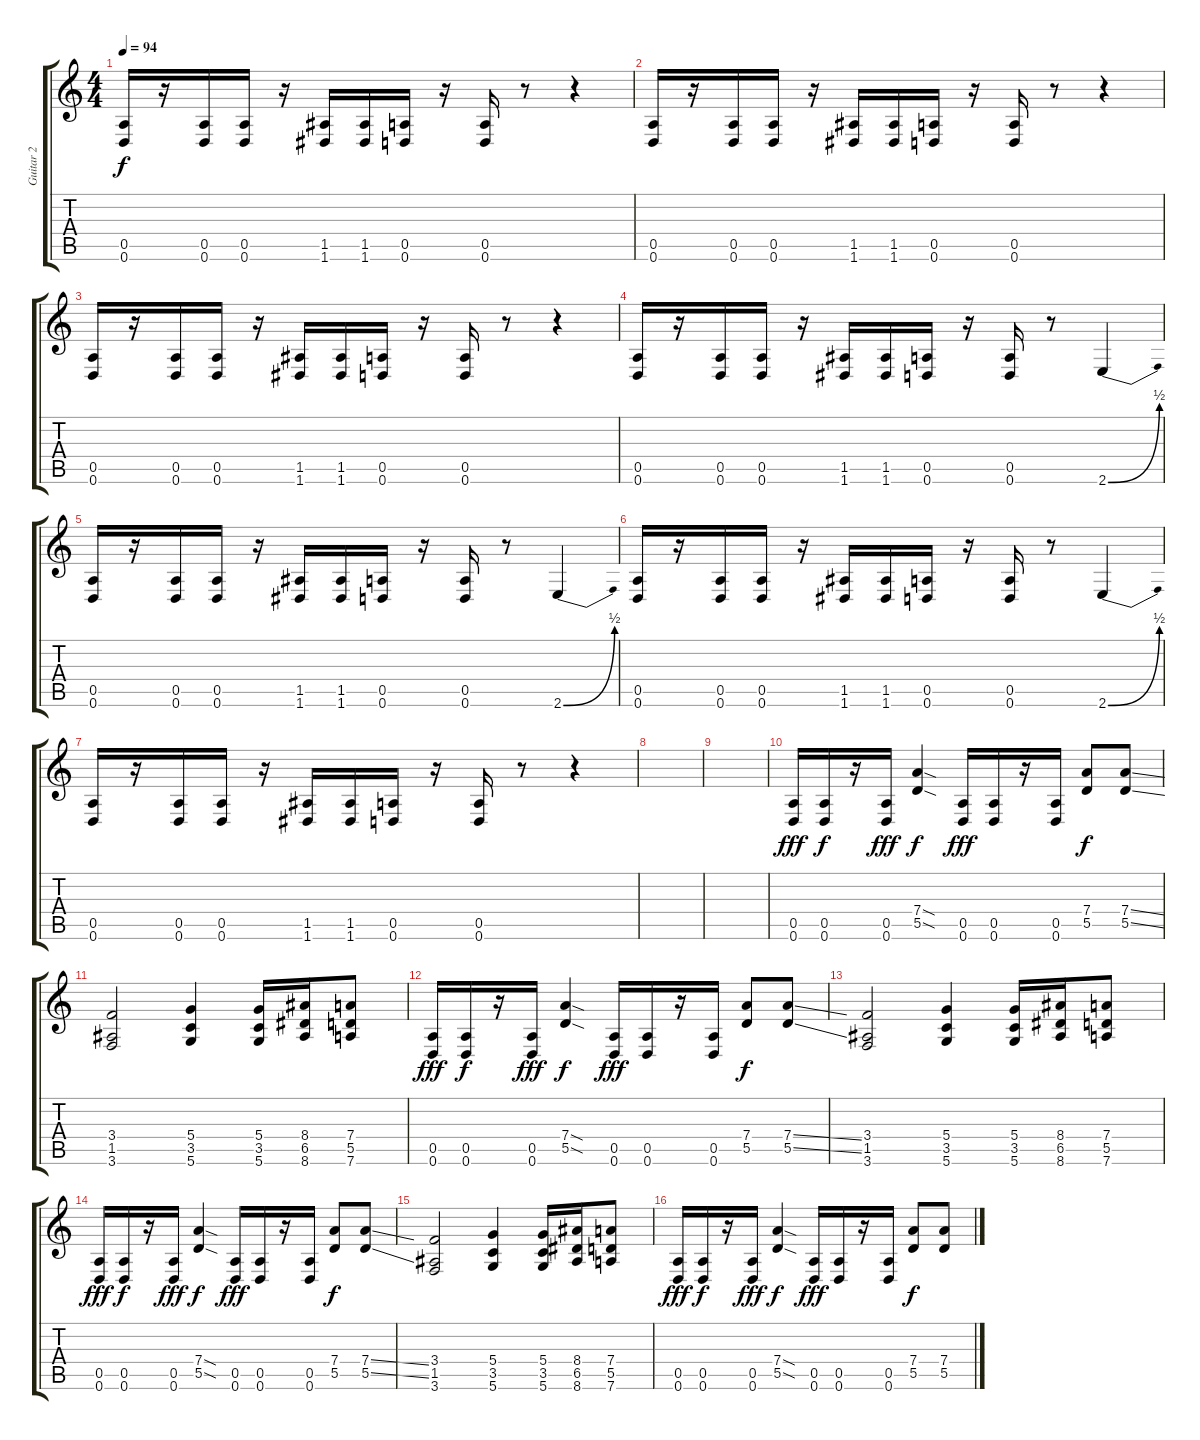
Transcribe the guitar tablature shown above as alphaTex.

\track ("Guitar 2" "Guitar 2") {instrument overdrivenguitar}
\staff {score tabs}
\tuning (E4 B3 G3 D3 A2 D2) {hide}
\ts (4 4)
\tempo 94
\clef g2
\ks c
(0.5 0.6).16{dy f} r.16 (0.5 0.6).16 (0.5 0.6).16 r.16 (1.5 1.6).16 (1.5 1.6).16 (0.5 0.6).16 r.16 (0.5 0.6).16 r.8 r.4 |
(0.5 0.6).16 r.16 (0.5 0.6).16 (0.5 0.6).16 r.16 (1.5 1.6).16 (1.5 1.6).16 (0.5 0.6).16 r.16 (0.5 0.6).16 r.8 r.4 |
(0.5 0.6).16 r.16 (0.5 0.6).16 (0.5 0.6).16 r.16 (1.5 1.6).16 (1.5 1.6).16 (0.5 0.6).16 r.16 (0.5 0.6).16 r.8 r.4 |
(0.5 0.6).16 r.16 (0.5 0.6).16 (0.5 0.6).16 r.16 (1.5 1.6).16 (1.5 1.6).16 (0.5 0.6).16 r.16 (0.5 0.6).16 r.8 2.6{be (bend 0 0 60 2)}.4 |
(0.5 0.6).16 r.16 (0.5 0.6).16 (0.5 0.6).16 r.16 (1.5 1.6).16 (1.5 1.6).16 (0.5 0.6).16 r.16 (0.5 0.6).16 r.8 2.6{be (bend 0 0 60 2)}.4 |
(0.5 0.6).16 r.16 (0.5 0.6).16 (0.5 0.6).16 r.16 (1.5 1.6).16 (1.5 1.6).16 (0.5 0.6).16 r.16 (0.5 0.6).16 r.8 2.6{be (bend 0 0 60 2)}.4 |
(0.5 0.6).16 r.16 (0.5 0.6).16 (0.5 0.6).16 r.16 (1.5 1.6).16 (1.5 1.6).16 (0.5 0.6).16 r.16 (0.5 0.6).16 r.8 r.4 |
|
|
(0.5 0.6).16{dy fff} (0.5 0.6).16{dy f} r.16 (0.5 0.6).16{dy fff} (7.4{sod} 5.5{sod}).4{dy f} (0.5 0.6).16{dy fff} (0.5 0.6).16 r.16 (0.5 0.6).16 (7.4 5.5).8{dy f} (7.4{ss} 5.5{ss}).8 |
(3.4 1.5 3.6).2 (5.4 3.5 5.6).4 (5.4 3.5 5.6).16 (8.4 6.5 8.6).16 (7.4 5.5 7.6).8 |
(0.5 0.6).16{dy fff} (0.5 0.6).16{dy f} r.16 (0.5 0.6).16{dy fff} (7.4{sod} 5.5{sod}).4{dy f} (0.5 0.6).16{dy fff} (0.5 0.6).16 r.16 (0.5 0.6).16 (7.4 5.5).8{dy f} (7.4{ss} 5.5{ss}).8 |
(3.4 1.5 3.6).2 (5.4 3.5 5.6).4 (5.4 3.5 5.6).16 (8.4 6.5 8.6).16 (7.4 5.5 7.6).8 |
(0.5 0.6).16{dy fff} (0.5 0.6).16{dy f} r.16 (0.5 0.6).16{dy fff} (7.4{sod} 5.5{sod}).4{dy f} (0.5 0.6).16{dy fff} (0.5 0.6).16 r.16 (0.5 0.6).16 (7.4 5.5).8{dy f} (7.4{ss} 5.5{ss}).8 |
(3.4 1.5 3.6).2 (5.4 3.5 5.6).4 (5.4 3.5 5.6).16 (8.4 6.5 8.6).16 (7.4 5.5 7.6).8 |
(0.5 0.6).16{dy fff} (0.5 0.6).16{dy f} r.16 (0.5 0.6).16{dy fff} (7.4{sod} 5.5{sod}).4{dy f} (0.5 0.6).16{dy fff} (0.5 0.6).16 r.16 (0.5 0.6).16 (7.4 5.5).8{dy f} (7.4{ss} 5.5{ss}).8
